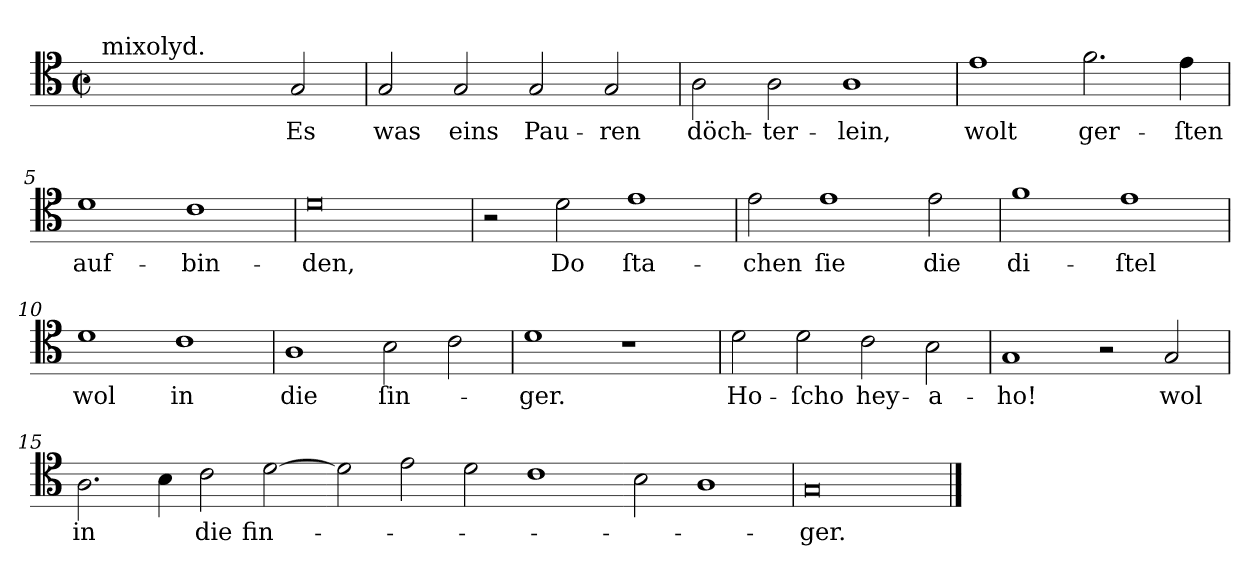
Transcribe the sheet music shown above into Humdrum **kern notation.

**kern	**text
*part1	*part1
*staff1	*staff1
*clefC4	*
*k[]	*
*G:mix	*
*M4/2	*
*met(c|)	*
=1	=1
!LO:TX:a:t=mixolyd.	!
1ryy	.
2ryy	.
2G	Es
=2	=2
2G	was
2G	eins
2G	Pau-
2G	-ren
=3	=3
2A	döch-
2A	-ter-
1A	-lein,
=4	=4
1e	wolt
2.f	ger-
4e	-ſten
=5	=5
1d	auf-
1c	-bin-
=6	=6
0d	-den,
=7	=7
2r	.
2d	Do
1e	ſta-
=8	=8
2e	-chen
1e	ſie
2e	die
=9	=9
1f	di-
1e	-ſtel
=10	=10
1d	wol
1c	in
=11	=11
1A	die
2B	ſin-
2c	.
=12	=12
1d	-ger.
1r	.
=13	=13
2d	Ho-
2d	-ſcho
2c	hey-
2B	-a-
=14	=14
1G	-ho!
2r	.
2G	wol
=15	=15
2.A	in
4B	.
2c	die
[2d	fin-
=16-	=16-
2d]	.
2e	.
2d	.
1c	.
=17-	=17-
2B	.
1A	.
=18	=18
0G/	-ger.
==	==
*-	*-
